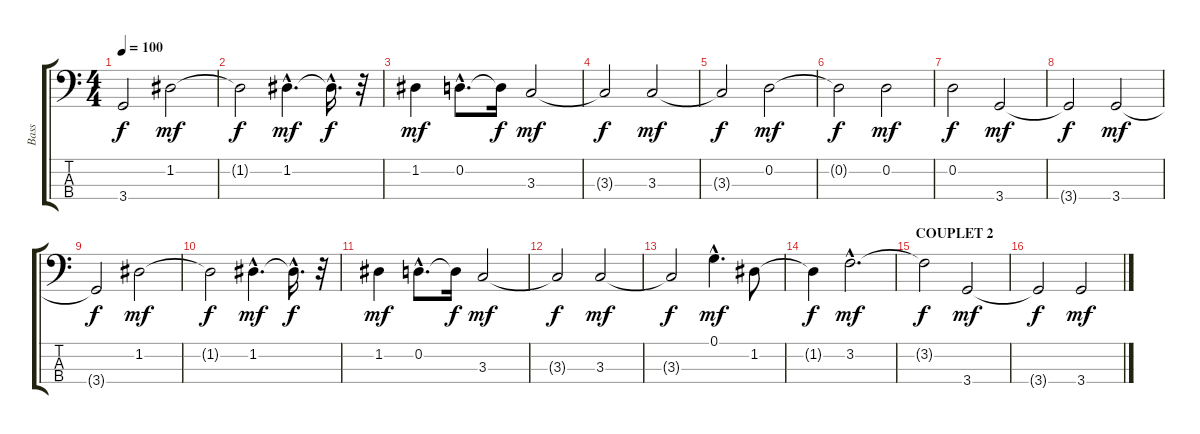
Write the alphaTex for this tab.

\track ("Bass" "Bass") {instrument electricbassfinger}
\staff {score tabs}
\tuning (G2 D2 A1 E1) {hide}
\ts (4 4)
\tempo 100
\clef f4
\ks c
3.4{t}.2{dy f} 1.2.2{dy mf} |
1.2{t}.2{dy f} 1.2{hac}.4{d dy mf} 1.2{hac t}.16{d dy f} r.32 |
1.2.4{dy mf} 0.2{hac}.8{d} 0.2{t}.16{dy f} 3.3.2{dy mf} |
3.3{t}.2{dy f} 3.3.2{dy mf} |
3.3{t}.2{dy f} 0.2.2{dy mf} |
0.2{t}.2{dy f} 0.2.2{dy mf} |
0.2.2{dy f} 3.4.2{dy mf} |
3.4{t}.2{dy f} 3.4.2{dy mf} |
3.4{t}.2{dy f} 1.2.2{dy mf} |
1.2{t}.2{dy f} 1.2{hac}.4{d dy mf} 1.2{hac t}.16{d dy f} r.32 |
1.2.4{dy mf} 0.2{hac}.8{d} 0.2{t}.16{dy f} 3.3.2{dy mf} |
3.3{t}.2{dy f} 3.3.2{dy mf} |
3.3{t}.2{dy f} 0.1{hac}.4{d dy mf} 1.2.8 |
1.2{t}.4{dy f} 3.2{hac}.2{d dy mf} |
\section ("" "COUPLET 2")
3.2{t}.2{dy f} 3.4.2{dy mf} |
3.4{t}.2{dy f} 3.4.2{dy mf}
